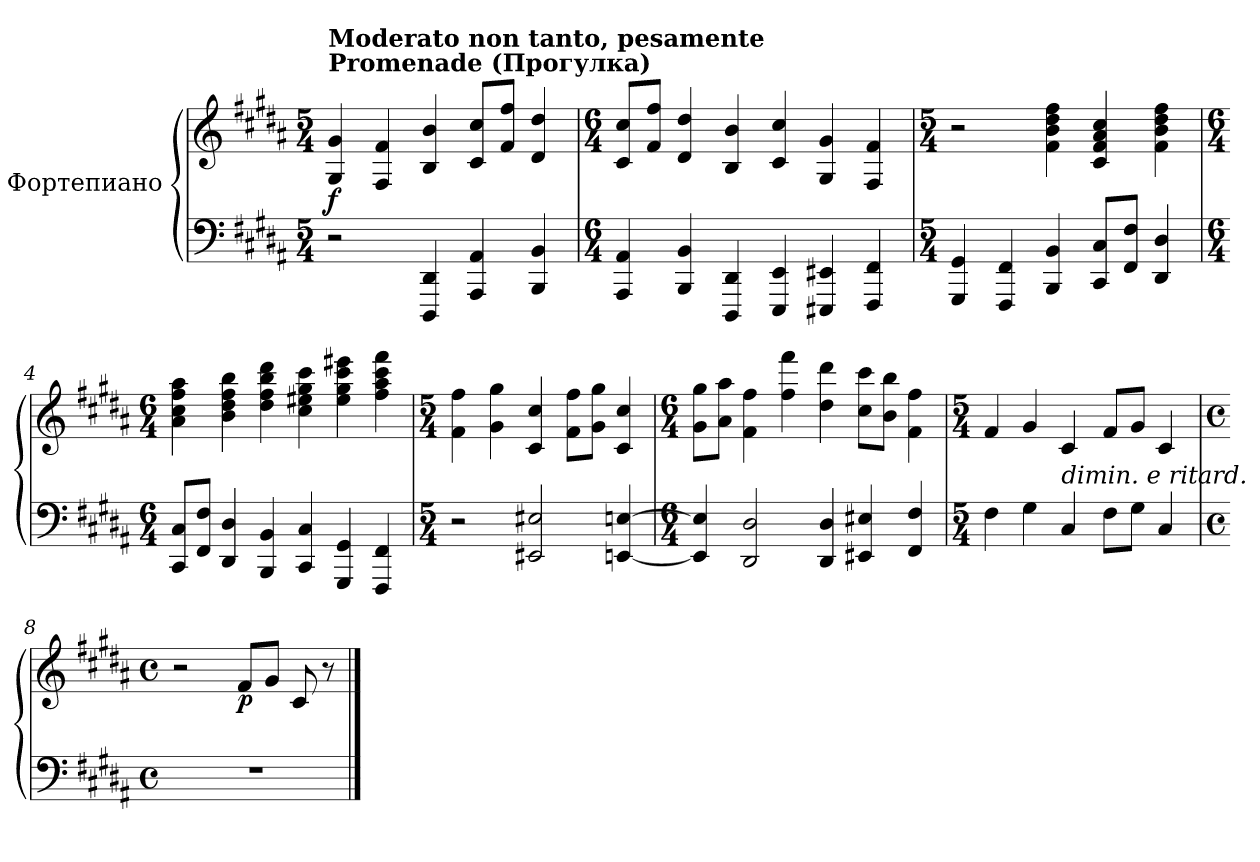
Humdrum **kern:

**kern	**kern	**dynam
*part1	*part1	*part1
*staff2	*staff1	*staff1/2
*I"Фортепиано	*	*
*clefF4	*clefG2	*
*k[f#c#g#d#a#]	*k[f#c#g#d#a#]	*
*M5/4	*M5/4	*
*MM90	*MM90	*
=1	=1	=1
!	!LO:TX:a:B:t=Promenade (Прогулка)	!
!	!LO:TX:a:B:t=Moderato non tanto, pesamente	!
!	!	!LO:DY:b
2r	4G#/ 4g#/	f
.	4F#/ 4f#/	.
4DDD#/ 4DD#/	4B/ 4b/	.
4AAA#/ 4AA#/	8c#/ 8cc#/L	.
.	8f#/ 8ff#/J	.
4BBB/ 4BB/	4d#/ 4dd#/	.
=2	=2	=2
*M6/4	*M6/4	*
4AAA#/ 4AA#/	8c#/ 8cc#/L	.
.	8f#/ 8ff#/J	.
4BBB/ 4BB/	4d#/ 4dd#/	.
4DDD#/ 4DD#/	4B/ 4b/	.
4EEE/ 4EE/	4c#/ 4cc#/	.
4EEE#X/ 4EE#X/	4G#/ 4g#/	.
4FFF#/ 4FF#/	4F#/ 4f#/	.
!!LO:LB:g=z
=3	=3	=3
*M5/4	*M5/4	*
4GGG#/ 4GG#/	2r	.
4FFF#/ 4FF#/	.	.
4BBB/ 4BB/	4f#\ 4b\ 4dd#\ 4ff#\	.
8CC#/ 8C#/L	4c#/ 4f#/ 4a#/ 4cc#/	.
8FF#/ 8F#/J	.	.
4DD#/ 4D#/	4f#\ 4b\ 4dd#\ 4ff#\	.
=4	=4	=4
*M6/4	*M6/4	*
8CC#/ 8C#/L	4a#\ 4cc#\ 4ff#\ 4aa#\	.
8FF#/ 8F#/J	.	.
4DD#/ 4D#/	4b\ 4dd#\ 4ff#\ 4bb\	.
4BBB/ 4BB/	4dd#\ 4ff#\ 4bb\ 4ddd#\	.
4CC#/ 4C#/	4cc#\ 4ee#X\ 4gg#\ 4ccc#\	.
4GGG#/ 4GG#/	4ee#\ 4gg#\ 4ccc#\ 4eee#X\	.
4FFF#/ 4FF#/	4ff#\ 4aa#\ 4ccc#\ 4fff#\	.
!!LO:LB:g=z
=5	=5	=5
*M5/4	*M5/4	*
2r	4f#\ 4ff#\	.
.	4g#\ 4gg#\	.
2EE#X/ 2E#X/	4c#/ 4cc#/	.
.	8f#\ 8ff#\L	.
.	8g#\ 8gg#\J	.
[4EEn/ [4En/	4c#/ 4cc#/	.
=6	=6	=6
*M6/4	*M6/4	*
4EE/] 4E/]	8g#\ 8gg#\L	.
.	8a#\ 8aa#\J	.
2DD#/ 2D#/	4f#\ 4ff#\	.
.	4ff#\ 4fff#\	.
4DD#/ 4D#/	4dd#\ 4ddd#\	.
4EE#X/ 4E#X/	8cc#\ 8ccc#\L	.
.	8b\ 8bb\J	.
4FF#/ 4F#/	4f#\ 4ff#\	.
!!LO:LB:g=z
=7	=7	=7
*M5/4	*M5/4	*
4F#\	4f#/	.
4G#\	4g#/	.
!LO:TX:a:i:t=dimin. e ritard.	!	!
4C#/	4c#/	.
*	*MM80	*
8F#\L	8f#/L	.
8G#\J	8g#/J	.
4C#/	4c#/	.
=8	=8	=8
*M4/4	*M4/4	*
*met(c)	*met(c)	*
1r	2r	.
*	*MM60	*
!	!	!LO:DY:b
.	8f#/L	p
.	8g#/J	.
.	8c#/	.
.	8r	.
==	==	==
*-	*-	*-
